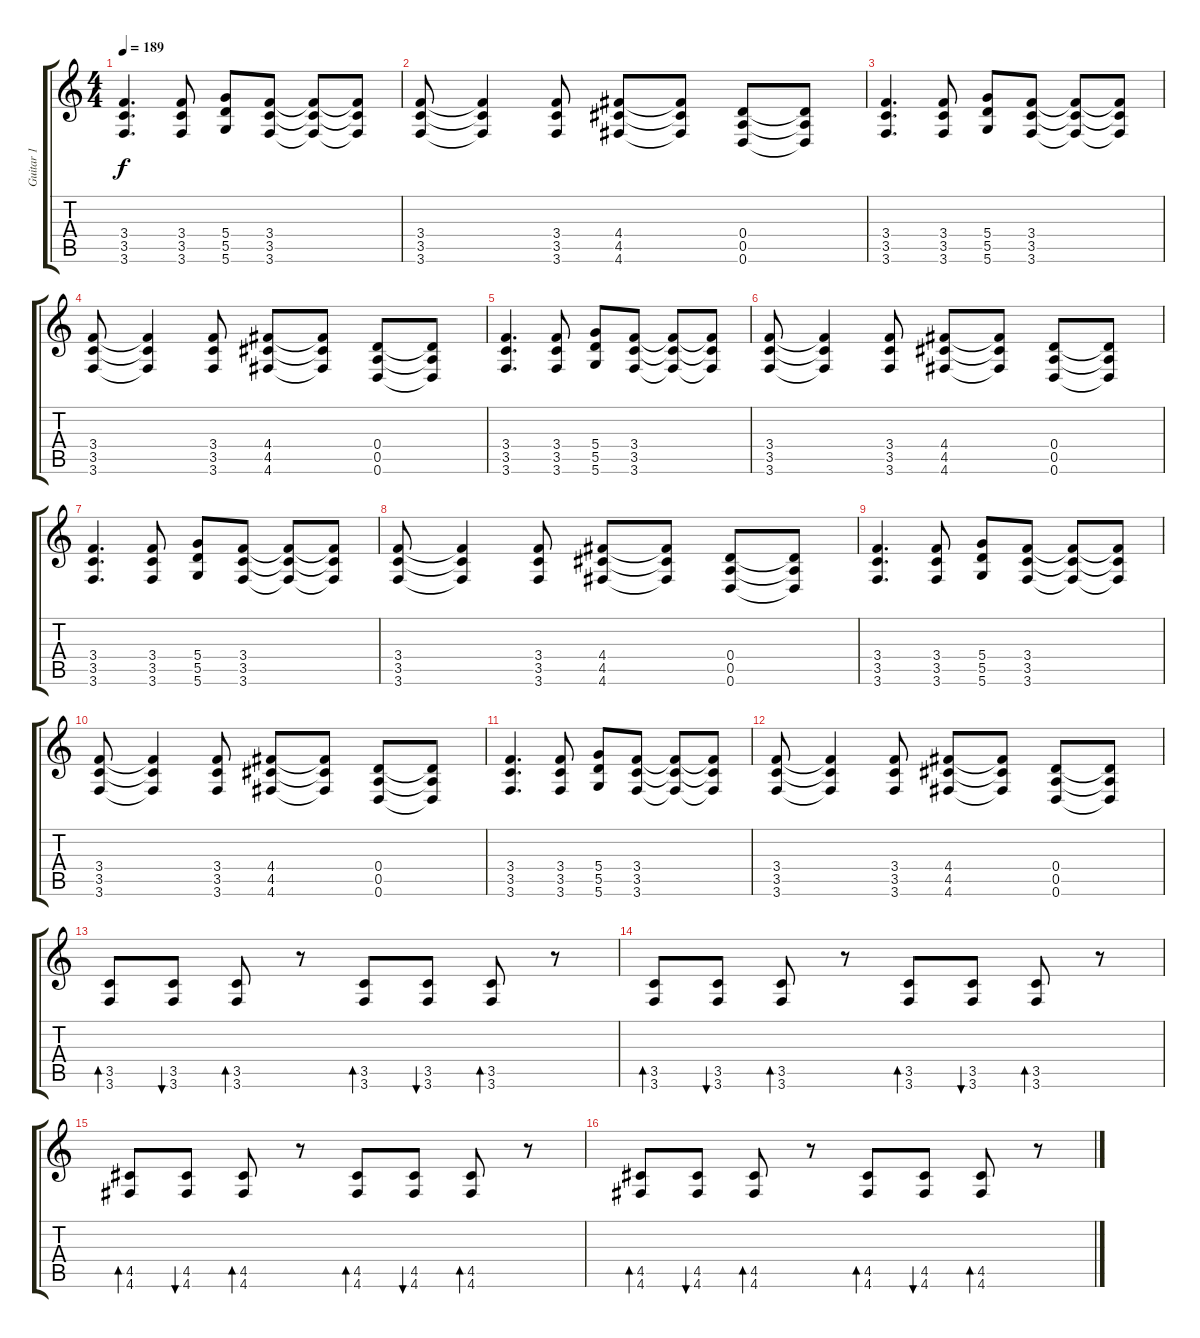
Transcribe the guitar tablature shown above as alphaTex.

\track ("Guitar 1" "Guitar 1") {instrument distortionguitar}
\staff {score tabs}
\tuning (E4 B3 G3 D3 A2 D2) {hide}
\ts (4 4)
\tempo 189
\clef g2
\ks c
(3.4 3.5 3.6).4{d dy f} (3.4 3.5 3.6).8 (5.4 5.5 5.6).8 (3.4 3.5 3.6).8 (3.4{t} 3.5{t} 3.6{t}).8 (3.4{t} 3.5{t} 3.6{t}).8 |
(3.4 3.5 3.6).8 (3.4{t} 3.5{t} 3.6{t}).4 (3.4 3.5 3.6).8 (4.4 4.5 4.6).8 (4.4{t} 4.5{t} 4.6{t}).8 (0.4 0.5 0.6).8 (0.4{t} 0.5{t} 0.6{t}).8 |
(3.4 3.5 3.6).4{d} (3.4 3.5 3.6).8 (5.4 5.5 5.6).8 (3.4 3.5 3.6).8 (3.4{t} 3.5{t} 3.6{t}).8 (3.4{t} 3.5{t} 3.6{t}).8 |
(3.4 3.5 3.6).8 (3.4{t} 3.5{t} 3.6{t}).4 (3.4 3.5 3.6).8 (4.4 4.5 4.6).8 (4.4{t} 4.5{t} 4.6{t}).8 (0.4 0.5 0.6).8 (0.4{t} 0.5{t} 0.6{t}).8 |
(3.4 3.5 3.6).4{d} (3.4 3.5 3.6).8 (5.4 5.5 5.6).8 (3.4 3.5 3.6).8 (3.4{t} 3.5{t} 3.6{t}).8 (3.4{t} 3.5{t} 3.6{t}).8 |
(3.4 3.5 3.6).8 (3.4{t} 3.5{t} 3.6{t}).4 (3.4 3.5 3.6).8 (4.4 4.5 4.6).8 (4.4{t} 4.5{t} 4.6{t}).8 (0.4 0.5 0.6).8 (0.4{t} 0.5{t} 0.6{t}).8 |
(3.4 3.5 3.6).4{d} (3.4 3.5 3.6).8 (5.4 5.5 5.6).8 (3.4 3.5 3.6).8 (3.4{t} 3.5{t} 3.6{t}).8 (3.4{t} 3.5{t} 3.6{t}).8 |
(3.4 3.5 3.6).8 (3.4{t} 3.5{t} 3.6{t}).4 (3.4 3.5 3.6).8 (4.4 4.5 4.6).8 (4.4{t} 4.5{t} 4.6{t}).8 (0.4 0.5 0.6).8 (0.4{t} 0.5{t} 0.6{t}).8 |
(3.4 3.5 3.6).4{d} (3.4 3.5 3.6).8 (5.4 5.5 5.6).8 (3.4 3.5 3.6).8 (3.4{t} 3.5{t} 3.6{t}).8 (3.4{t} 3.5{t} 3.6{t}).8 |
(3.4 3.5 3.6).8 (3.4{t} 3.5{t} 3.6{t}).4 (3.4 3.5 3.6).8 (4.4 4.5 4.6).8 (4.4{t} 4.5{t} 4.6{t}).8 (0.4 0.5 0.6).8 (0.4{t} 0.5{t} 0.6{t}).8 |
(3.4 3.5 3.6).4{d} (3.4 3.5 3.6).8 (5.4 5.5 5.6).8 (3.4 3.5 3.6).8 (3.4{t} 3.5{t} 3.6{t}).8 (3.4{t} 3.5{t} 3.6{t}).8 |
(3.4 3.5 3.6).8 (3.4{t} 3.5{t} 3.6{t}).4 (3.4 3.5 3.6).8 (4.4 4.5 4.6).8 (4.4{t} 4.5{t} 4.6{t}).8 (0.4 0.5 0.6).8 (0.4{t} 0.5{t} 0.6{t}).8 |
(3.5 3.6).8{bd 60} (3.5 3.6).8{bu 60} (3.5 3.6).8{bd 60} r.8 (3.5 3.6).8{bd 60} (3.5 3.6).8{bu 60} (3.5 3.6).8{bd 60} r.8 |
(3.5 3.6).8{bd 60} (3.5 3.6).8{bu 60} (3.5 3.6).8{bd 60} r.8 (3.5 3.6).8{bd 60} (3.5 3.6).8{bu 60} (3.5 3.6).8{bd 60} r.8 |
(4.5 4.6).8{bd 60} (4.5 4.6).8{bu 60} (4.5 4.6).8{bd 60} r.8 (4.5 4.6).8{bd 60} (4.5 4.6).8{bu 60} (4.5 4.6).8{bd 60} r.8 |
(4.5 4.6).8{bd 60} (4.5 4.6).8{bu 60} (4.5 4.6).8{bd 60} r.8 (4.5 4.6).8{bd 60} (4.5 4.6).8{bu 60} (4.5 4.6).8{bd 60} r.8
